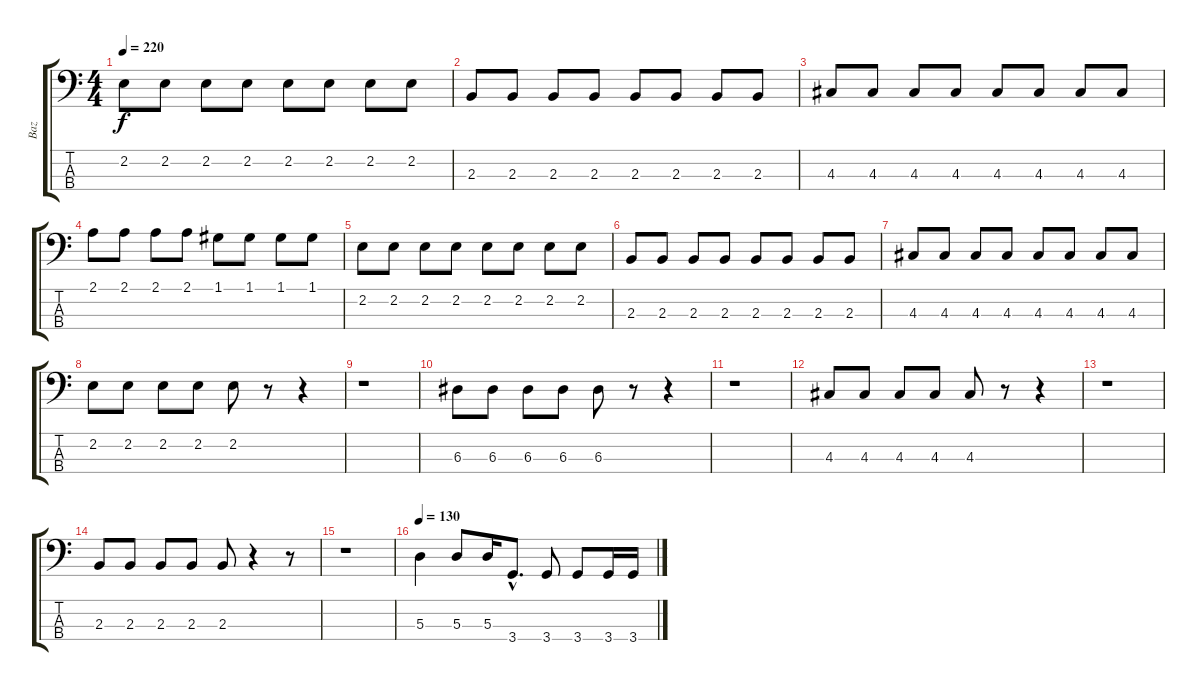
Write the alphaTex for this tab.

\track ("Baz" "Baz") {instrument electricbasspick}
\staff {score tabs}
\tuning (G2 D2 A1 E1) {hide}
\ts (4 4)
\tempo 220
\clef f4
\ks c
2.2.8{dy f} 2.2.8 2.2.8 2.2.8 2.2.8 2.2.8 2.2.8 2.2.8 |
2.3.8 2.3.8 2.3.8 2.3.8 2.3.8 2.3.8 2.3.8 2.3.8 |
4.3.8 4.3.8 4.3.8 4.3.8 4.3.8 4.3.8 4.3.8 4.3.8 |
2.1.8 2.1.8 2.1.8 2.1.8 1.1.8 1.1.8 1.1.8 1.1.8 |
2.2.8 2.2.8 2.2.8 2.2.8 2.2.8 2.2.8 2.2.8 2.2.8 |
2.3.8 2.3.8 2.3.8 2.3.8 2.3.8 2.3.8 2.3.8 2.3.8 |
4.3.8 4.3.8 4.3.8 4.3.8 4.3.8 4.3.8 4.3.8 4.3.8 |
2.2.8 2.2.8 2.2.8 2.2.8 2.2.8 r.8 r.4 |
r.1 |
6.3.8 6.3.8 6.3.8 6.3.8 6.3.8 r.8 r.4 |
r.1 |
4.3.8 4.3.8 4.3.8 4.3.8 4.3.8 r.8 r.4 |
r.1 |
2.3.8 2.3.8 2.3.8 2.3.8 2.3.8 r.4 r.8 |
r.1 |
\tempo 130
5.3.4 5.3.8 5.3.16 3.4{hac}.8{d} 3.4.8 3.4.8 3.4.16 3.4.16
